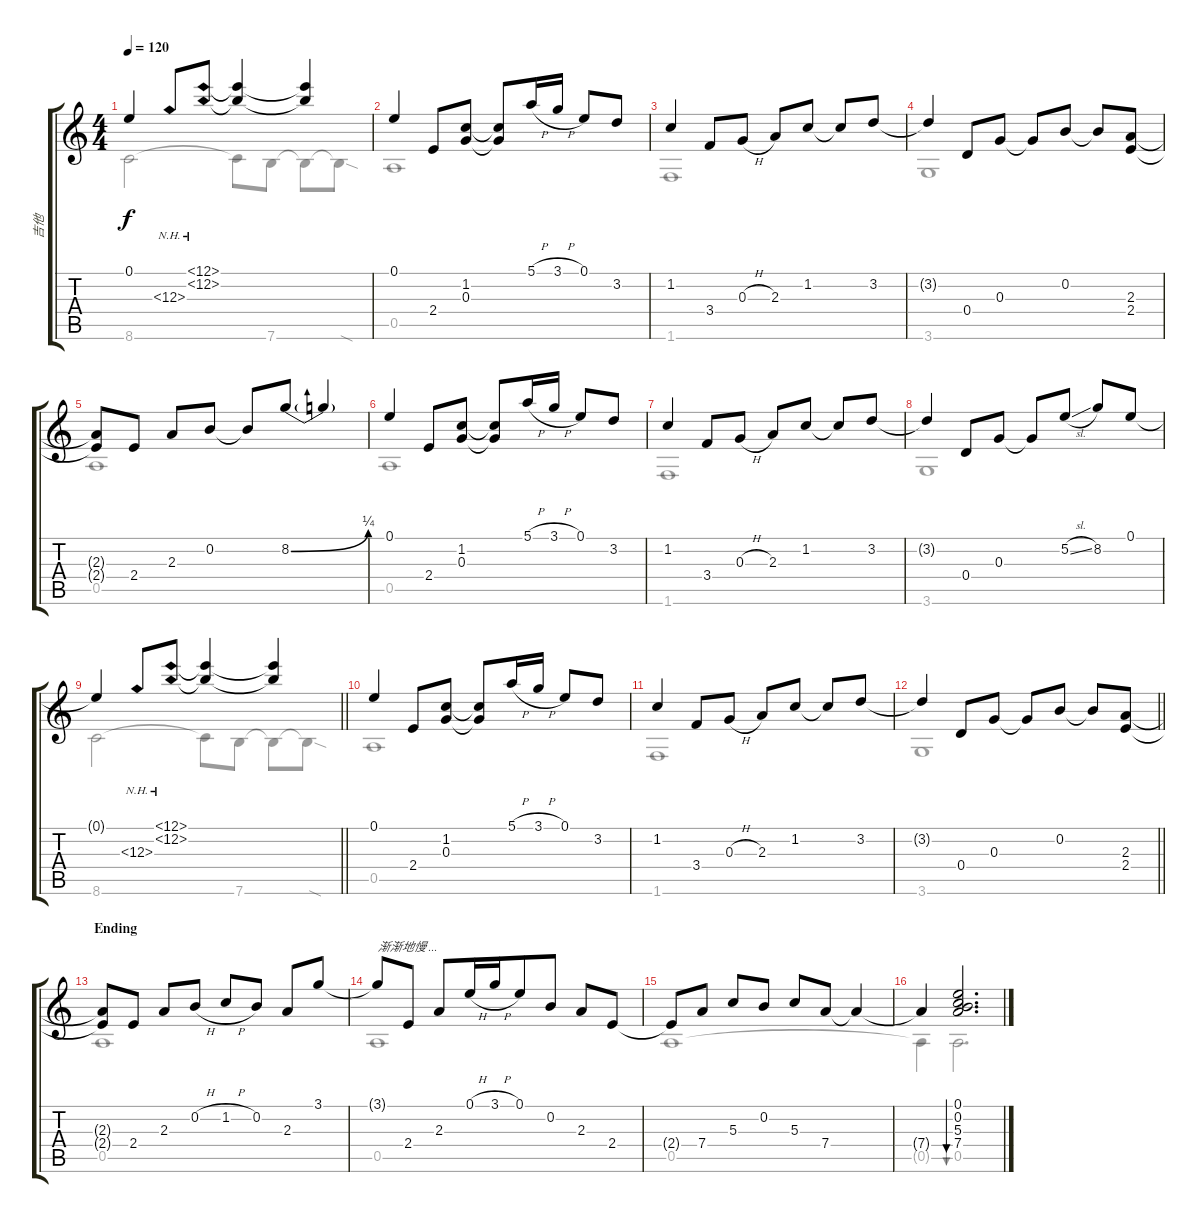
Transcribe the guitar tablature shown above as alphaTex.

\track ("吉他" "吉他") {instrument acousticguitarnylon}
\staff {score tabs}
\tuning (E4 B3 G3 D3 A2 E2) {hide}
\voice
\ts (4 4)
\tempo 120
\clef g2
\ks c
0.1{t}.4{dy f} 12.3{nh}.8 (12.1{nh} 12.2{nh}).8 (12.1{t} 12.2{t}).4 (12.1{t} 12.2{t}).4 |
0.1.4 2.4.8 (1.2 0.3).8 (1.2{t} 0.3{t}).8 5.1{h}.16 3.1{h}.16 0.1.8 3.2.8 |
1.2.4 3.4.8 0.3{h}.8 2.3.8 1.2.8 1.2{t}.8 3.2.8 |
3.2{t}.4 0.4.8 0.3.8 0.3{t}.8 0.2.8 0.2{t}.8 (2.3 2.4).8 |
(2.3{t} 2.4{t}).8 2.4.8 2.3.8 0.2.8 0.2{t}.8 8.2{be (bend 0 0 60 1)}.8 8.2{t}.4 |
0.1.4 2.4.8 (1.2 0.3).8 (1.2{t} 0.3{t}).8 5.1{h}.16 3.1{h}.16 0.1.8 3.2.8 |
1.2.4 3.4.8 0.3{h}.8 2.3.8 1.2.8 1.2{t}.8 3.2.8 |
3.2{t}.4 0.4.8 0.3.8 0.3{t}.8 5.2{sl}.8 8.2.8 0.1.8 |
\barLineRight lightlight
0.1{t}.4 12.3{nh}.8 (12.1{nh} 12.2{nh}).8 (12.1{t} 12.2{t}).4 (12.1{t} 12.2{t}).4 |
\section ("" "")
0.1.4 2.4.8 (1.2 0.3).8 (1.2{t} 0.3{t}).8 5.1{h}.16 3.1{h}.16 0.1.8 3.2.8 |
1.2.4 3.4.8 0.3{h}.8 2.3.8 1.2.8 1.2{t}.8 3.2.8 |
\barLineRight lightlight
3.2{t}.4 0.4.8 0.3.8 0.3{t}.8 0.2.8 0.2{t}.8 (2.3 2.4).8 |
\section ("" "Ending")
(2.3{t} 2.4{t}).8 2.4.8 2.3.8 0.2{h}.8 1.2{h}.8 0.2.8 2.3.8 3.1.8 |
3.1{t}.8{txt "渐渐地慢 ..."} 2.4.8 2.3.8 0.1{h}.16 3.1{h}.16{beam merge} 0.1.8 0.2.8 2.3.8 2.4.8 |
2.4{t}.8 7.4.8 5.3.8 0.2.8 5.3.8 7.4.8 7.4{t}.4 |
7.4{t}.4 (0.1 0.2 5.3 7.4).2{d bu 480}
\voice
\clef g2
\ottava regular
\simile none
\ks c
8.6.2{dy f} 8.6{t}.8 7.6.8 7.6{t}.8 7.6{sod t}.8 |
0.5.1 |
1.6.1 |
3.6.1 |
0.5.1 |
0.5.1 |
1.6.1 |
3.6.1 |
\barLineRight lightlight
8.6.2 8.6{t}.8 7.6.8 7.6{t}.8 7.6{sod t}.8 |
0.5.1 |
1.6.1 |
\barLineRight lightlight
3.6.1 |
0.5.1 |
0.5.1 |
0.5.1 |
0.5{t}.4 0.5.2{d bu 480}
